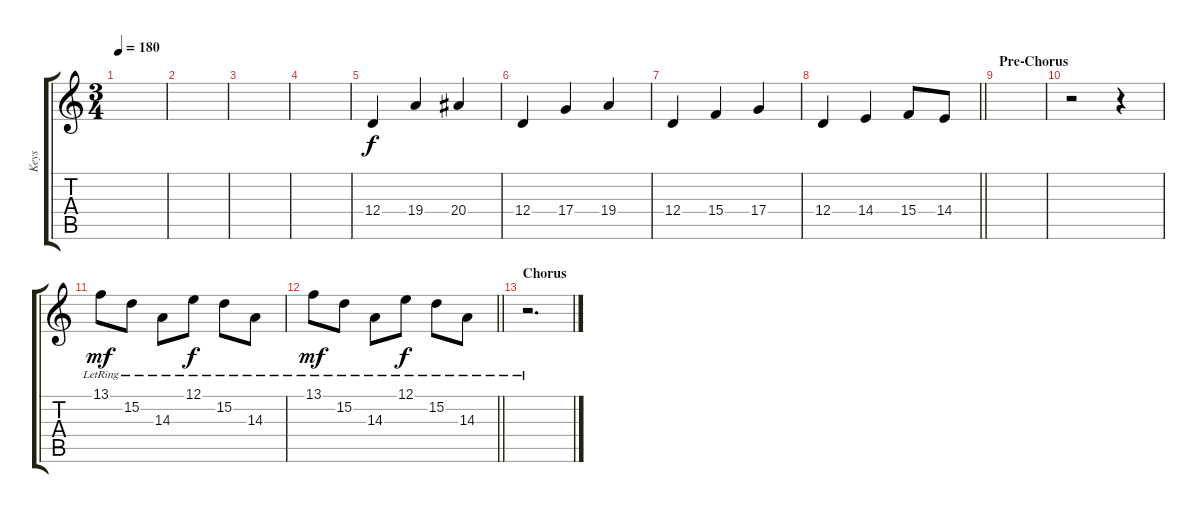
\track ("Keys" "Keys") {instrument lead2sawtooth}
\staff {score tabs}
\tuning (E4 B3 G3 D3 A2 E2) {hide}
\ts (3 4)
\tempo 180
\clef g2
\ks c
|
|
|
|
12.4.4 19.4.4 20.4.4 |
12.4.4 17.4.4 19.4.4 |
12.4.4 15.4.4 17.4.4 |
\barLineRight lightlight
12.4.4 14.4.4 15.4.8 14.4.8 |
\section ("" "Pre-Chorus")
|
r.2 r.4{volume 3} |
13.1{lr}.8{dy mf volume 8} 15.2{lr}.8 14.3{lr}.8 12.1{lr}.8{dy f} 15.2{lr}.8 14.3{lr}.8 |
\barLineRight lightlight
13.1{lr}.8{dy mf} 15.2{lr}.8 14.3{lr}.8 12.1{lr}.8{dy f} 15.2{lr}.8 14.3{lr}.8 |
\section ("" "Chorus")
r.2{d volume 14}
